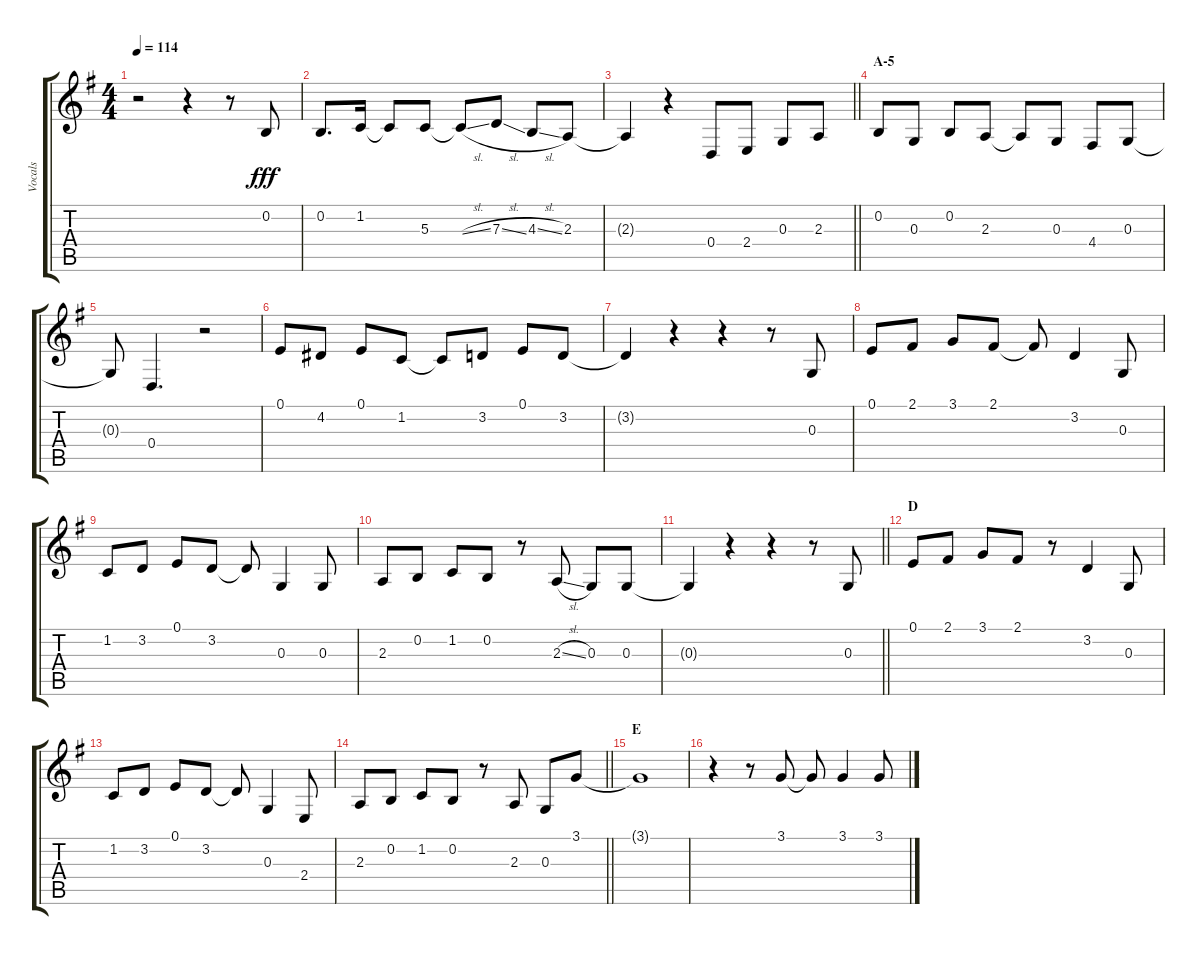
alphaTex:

\track ("Vocals" "Vocals") {instrument voiceoohs}
\staff {score tabs}
\tuning (E4 B3 G3 D3 A2 E2) {hide}
\ts (4 4)
\tempo 114
\clef g2
\ks g
r.2{dy fff} r.4 r.8 0.2.8 |
0.2.8{d} 1.2.16 1.2{t}.8 5.3.8 5.3{sl t}.8 7.3{sl}.8 4.3{sl}.8 2.3.8 |
\barLineRight lightlight
2.3{t}.4 r.4 0.4.8 2.4.8 0.3.8 2.3.8 |
\section ("" "A-5")
0.2.8 0.3.8 0.2.8 2.3.8 2.3{t}.8 0.3.8 4.4.8 0.3.8 |
0.3{t}.8 0.4.4{d} r.2 |
0.1.8 4.2.8 0.1.8 1.2.8 1.2{t}.8 3.2.8 0.1.8 3.2.8 |
3.2{t}.4 r.4 r.4 r.8 0.3.8 |
0.1.8 2.1.8 3.1.8 2.1.8 2.1{t}.8 3.2.4 0.3.8 |
1.2.8 3.2.8 0.1.8 3.2.8 3.2{t}.8 0.3.4 0.3.8 |
2.3.8 0.2.8 1.2.8 0.2.8 r.8 2.3{sl}.8 0.3.8 0.3.8 |
\barLineRight lightlight
0.3{t}.4 r.4 r.4 r.8 0.3.8 |
\section ("" "D")
0.1.8 2.1.8 3.1.8 2.1.8 r.8 3.2.4 0.3.8 |
1.2.8 3.2.8 0.1.8 3.2.8 3.2{t}.8 0.3.4 2.4.8 |
\barLineRight lightlight
2.3.8 0.2.8 1.2.8 0.2.8 r.8 2.3.8 0.3.8 3.1.8 |
\section ("" "E")
3.1{t}.1 |
r.4 r.8 3.1.8 3.1{t}.8 3.1.4 3.1{sl}.8
